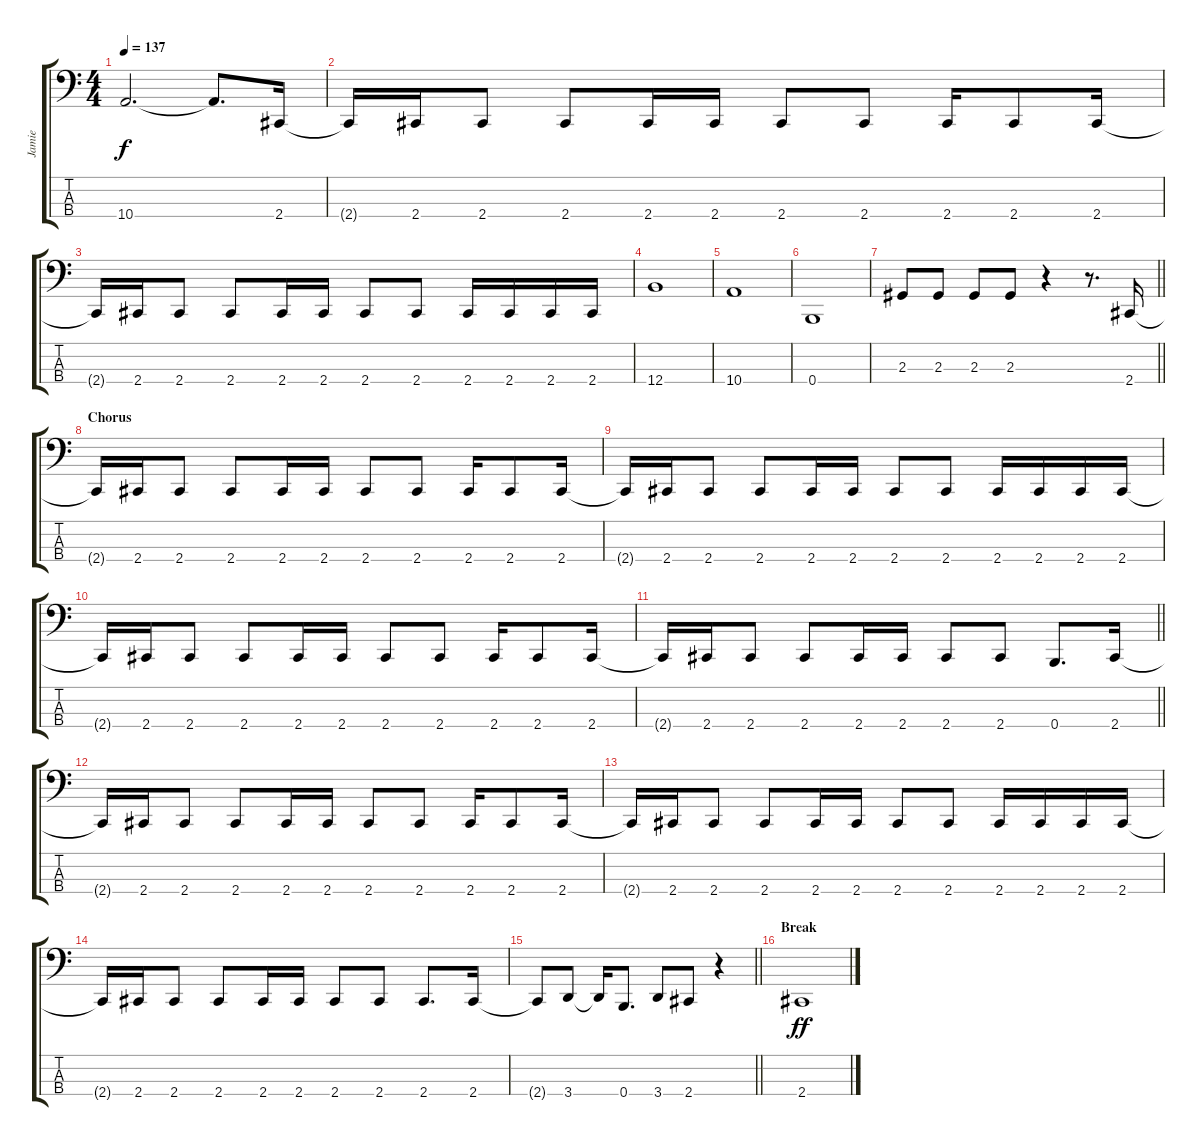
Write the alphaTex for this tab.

\track ("Jamie" "Jamie") {instrument electricbasspick}
\staff {score tabs}
\tuning (E2 B1 Gb1 B0) {hide}
\ts (4 4)
\tempo 137
\clef f4
\ks c
10.4.2{d dy f} 10.4{t}.8{d} 2.4.16 |
2.4{t}.16 2.4.16 2.4.8 2.4.8 2.4.16 2.4.16 2.4.8 2.4.8 2.4.16 2.4.8 2.4.16 |
2.4{t}.16 2.4.16 2.4.8 2.4.8 2.4.16 2.4.16 2.4.8 2.4.8 2.4.16 2.4.16 2.4.16 2.4.16 |
12.4.1 |
10.4.1 |
0.4.1 |
\barLineRight lightlight
2.3.8 2.3.8 2.3.8 2.3.8 r.4 r.8{d} 2.4.16 |
\section ("" "Chorus")
2.4{t}.16 2.4.16 2.4.8 2.4.8 2.4.16 2.4.16 2.4.8 2.4.8 2.4.16 2.4.8 2.4.16 |
2.4{t}.16 2.4.16 2.4.8 2.4.8 2.4.16 2.4.16 2.4.8 2.4.8 2.4.16 2.4.16 2.4.16 2.4.16 |
2.4{t}.16 2.4.16 2.4.8 2.4.8 2.4.16 2.4.16 2.4.8 2.4.8 2.4.16 2.4.8 2.4.16 |
\barLineRight lightlight
2.4{t}.16 2.4.16 2.4.8 2.4.8 2.4.16 2.4.16 2.4.8 2.4.8 0.4.8{d} 2.4.16 |
2.4{t}.16 2.4.16 2.4.8 2.4.8 2.4.16 2.4.16 2.4.8 2.4.8 2.4.16 2.4.8 2.4.16 |
2.4{t}.16 2.4.16 2.4.8 2.4.8 2.4.16 2.4.16 2.4.8 2.4.8 2.4.16 2.4.16 2.4.16 2.4.16 |
2.4{t}.16 2.4.16 2.4.8 2.4.8 2.4.16 2.4.16 2.4.8 2.4.8 2.4.8{d} 2.4.16 |
\barLineRight lightlight
2.4{t}.8 3.4.8 3.4{t}.16 0.4.8{d} 3.4.8 2.4.8 r.4 |
\section ("" "Break")
2.4.1{dy ff}
